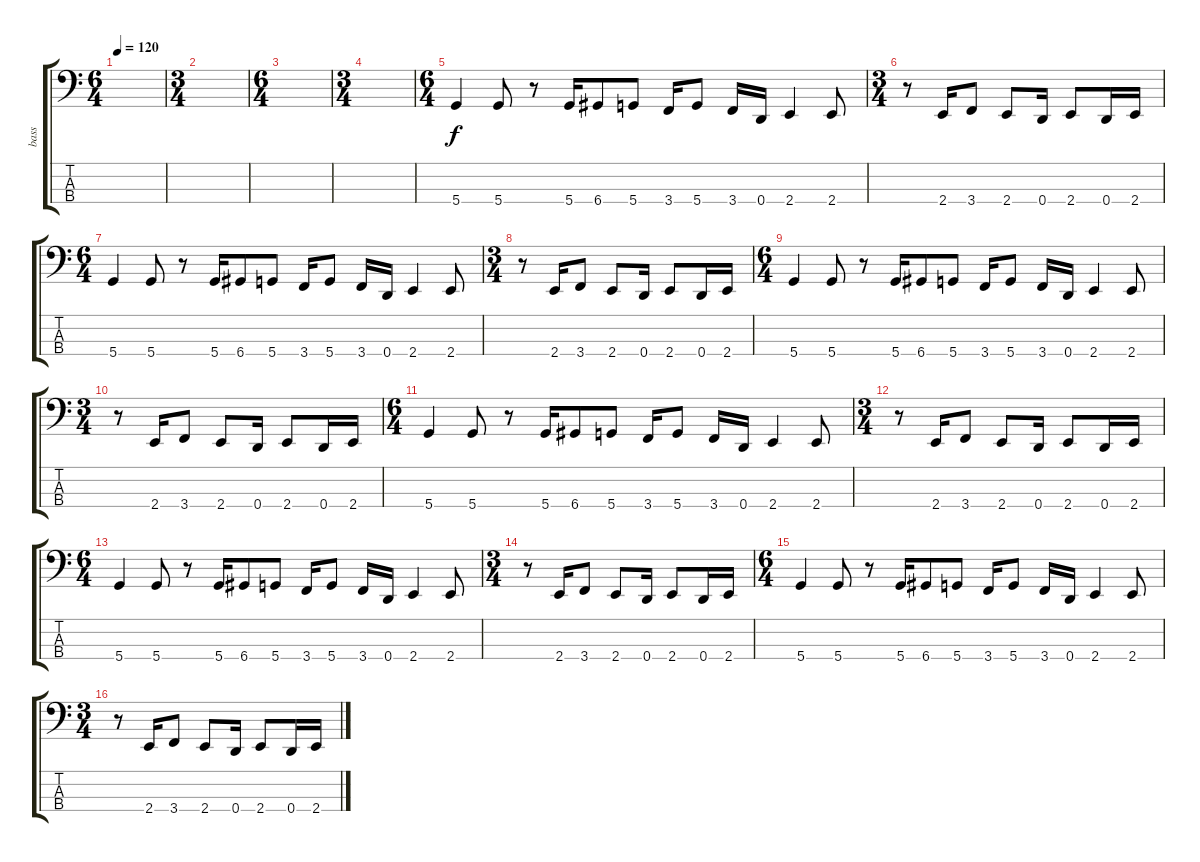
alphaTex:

\track ("bass" "bass") {instrument slapbass2}
\staff {score tabs}
\tuning (G2 D2 A1 D1) {hide}
\ts (6 4)
\tempo 120
\clef f4
\ks c
|
\ts (3 4)
|
\ts (6 4)
|
\ts (3 4)
|
\ts (6 4)
5.4.4 5.4.8 r.8 5.4.16 6.4.8 5.4.8 3.4.16 5.4.8 3.4.16 0.4.16 2.4.4 2.4.8 |
\ts (3 4)
r.8 2.4.16 3.4.8 2.4.8 0.4.16 2.4.8 0.4.16 2.4.16 |
\ts (6 4)
5.4.4 5.4.8 r.8 5.4.16 6.4.8 5.4.8 3.4.16 5.4.8 3.4.16 0.4.16 2.4.4 2.4.8 |
\ts (3 4)
r.8 2.4.16 3.4.8 2.4.8 0.4.16 2.4.8 0.4.16 2.4.16 |
\ts (6 4)
5.4.4 5.4.8 r.8 5.4.16 6.4.8 5.4.8 3.4.16 5.4.8 3.4.16 0.4.16 2.4.4 2.4.8 |
\ts (3 4)
r.8 2.4.16 3.4.8 2.4.8 0.4.16 2.4.8 0.4.16 2.4.16 |
\ts (6 4)
5.4.4 5.4.8 r.8 5.4.16 6.4.8 5.4.8 3.4.16 5.4.8 3.4.16 0.4.16 2.4.4 2.4.8 |
\ts (3 4)
r.8 2.4.16 3.4.8 2.4.8 0.4.16 2.4.8 0.4.16 2.4.16 |
\ts (6 4)
5.4.4 5.4.8 r.8 5.4.16 6.4.8 5.4.8 3.4.16 5.4.8 3.4.16 0.4.16 2.4.4 2.4.8 |
\ts (3 4)
r.8 2.4.16 3.4.8 2.4.8 0.4.16 2.4.8 0.4.16 2.4.16 |
\ts (6 4)
5.4.4 5.4.8 r.8 5.4.16 6.4.8 5.4.8 3.4.16 5.4.8 3.4.16 0.4.16 2.4.4 2.4.8 |
\ts (3 4)
r.8 2.4.16 3.4.8 2.4.8 0.4.16 2.4.8 0.4.16 2.4.16
